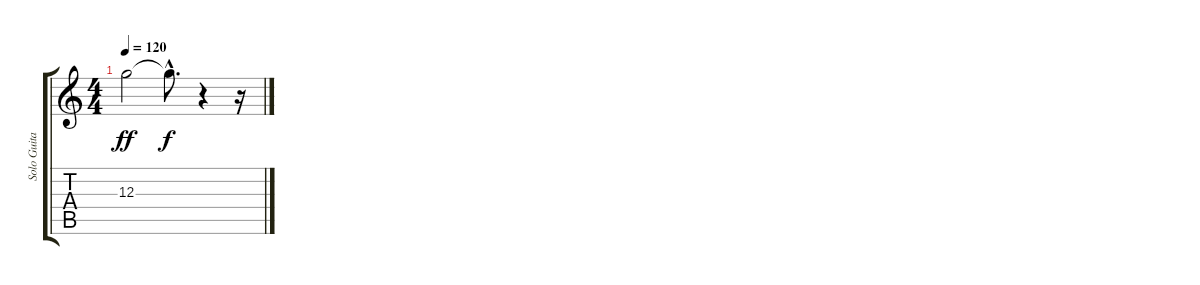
\track ("Solo Guitar" "Solo Guita") {instrument overdrivenguitar}
\staff {score tabs}
\tuning (E4 B3 G3 D3 A2 E2) {hide}
\ts (4 4)
\tempo 120
\clef g2
\ks c
12.3.2{dy ff} 12.3{hac t}.8{d dy f} r.4 r.16
